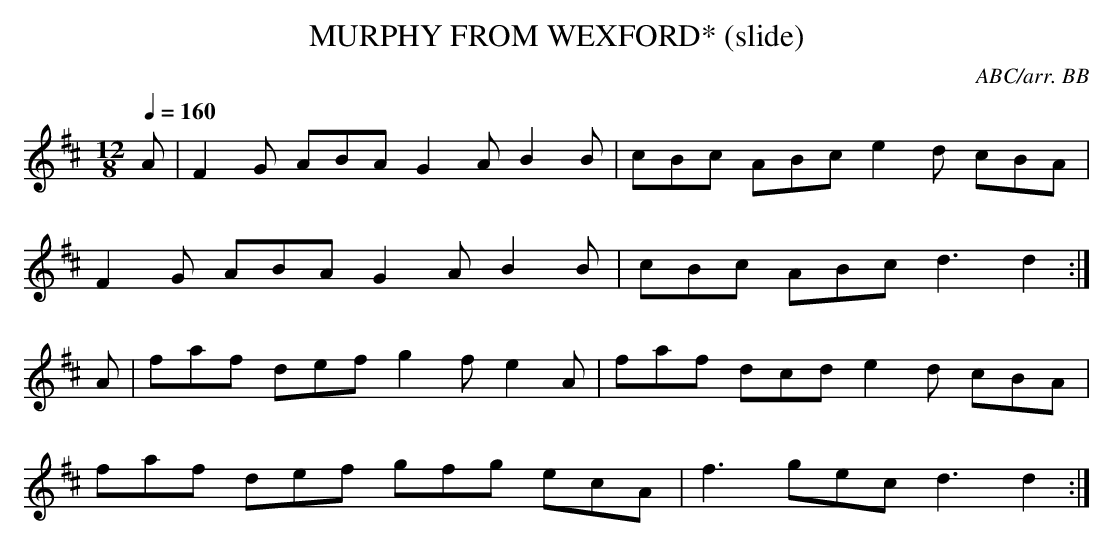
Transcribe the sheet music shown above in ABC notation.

X:1
T:MURPHY FROM WEXFORD* (slide)
C:ABC/arr. BB
Q:1/4=160
M:12/8
K:D
A|F2G ABA G2A B2B|cBc ABc e2d cBA|
F2G ABA G2A B2B|cBc ABc d3 d2:|
A|faf def g2f e2A|faf dcd e2d cBA|
faf def gfg ecA|f3 gec d3 d2:|
